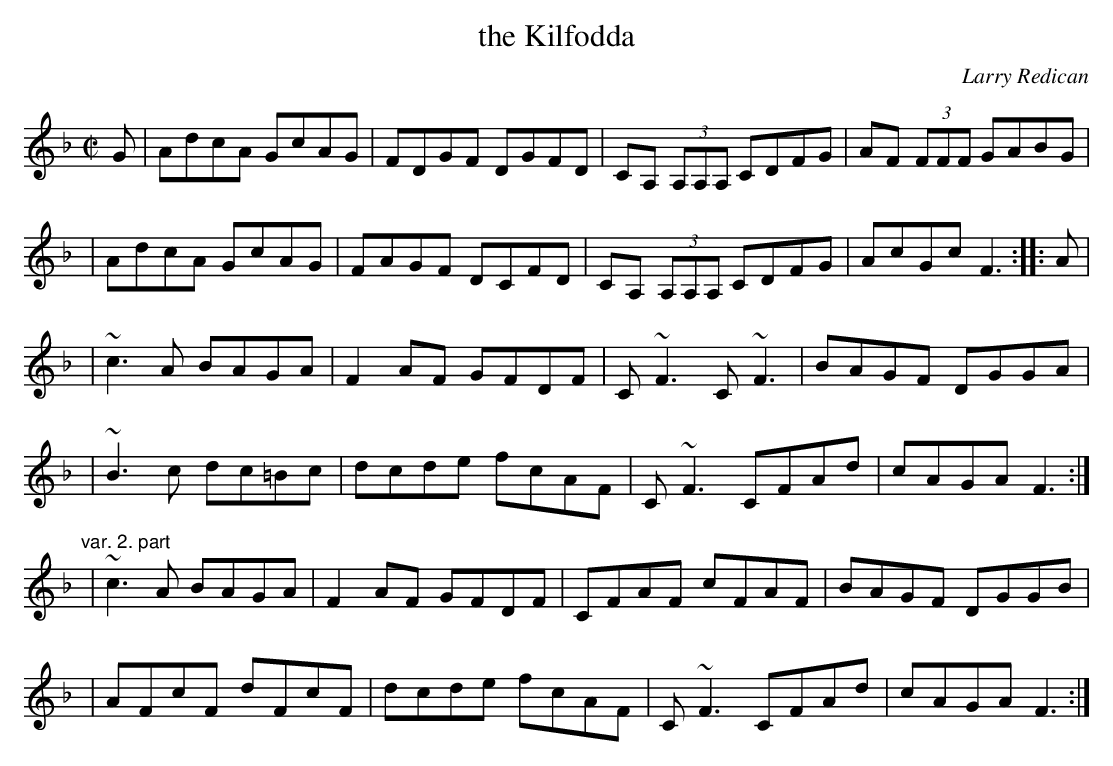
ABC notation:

X:1
T: the Kilfodda
C:Larry Redican
M:C|
K:F
G | AdcA GcAG | FDGF DGFD | CA, (3A,A,A, CDFG | AF (3FFF GABG |
| AdcA GcAG | FAGF DCFD | CA, (3A,A,A, CDFG | AcGc F3::A |
| ~c3A BAGA | F2AF GFDF | C~F3 C~F3 | BAGF DGGA |
| ~B3c dc=Bc | dcde fcAF | C~F3 CFAd | cAGA F3 :|
"var. 2. part"| ~c3A BAGA | F2AF GFDF | CFAF cFAF | BAGF DGGB |
| AFcF dFcF | dcde fcAF | C~F3 CFAd | cAGA F3 :|
